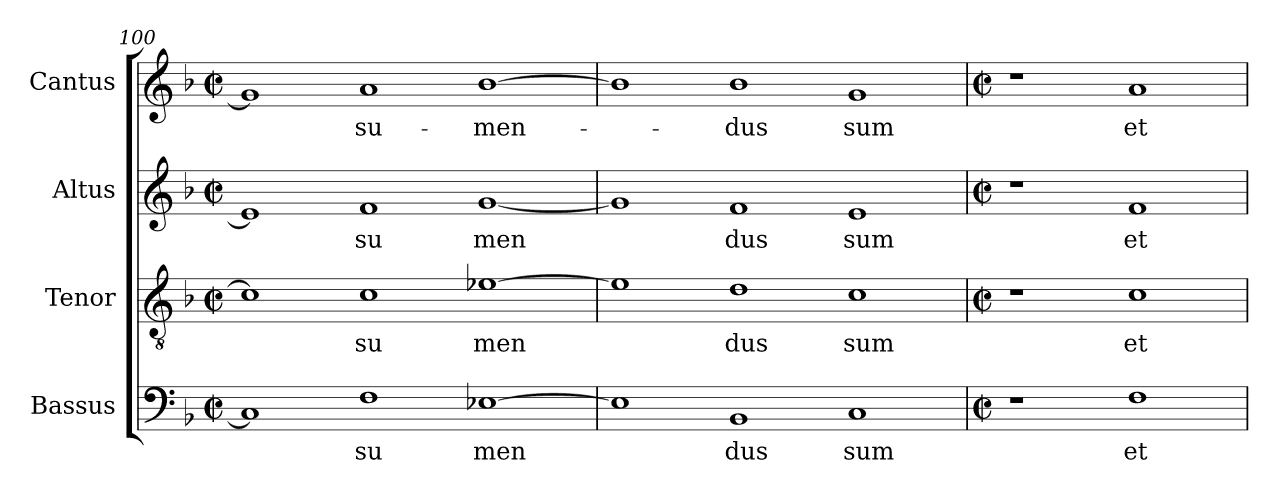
**kern	**text	**kern	**text	**kern	**text	**kern	**text
*part4	*part4	*part3	*part3	*part2	*part2	*part1	*part1
*staff4	*staff4	*staff3	*staff3	*staff2	*staff2	*staff1	*staff1
*I"Bassus	*	*I"Tenor	*	*I"Altus	*	*I"Cantus	*
*clefF4	*	*clefGv2	*	*clefG2	*	*clefG2	*
*k[b-]	*	*k[b-]	*	*k[b-]	*	*k[b-]	*
*F:	*	*F:	*	*F:	*	*F:	*
*M2/2	*	*M2/2	*	*M2/2	*	*M2/2	*
*met(c|)	*	*met(c|)	*	*met(c|)	*	*met(c|)	*
=100	=100	=100	=100	=100	=100	=100	=100
1C]	.	1c]	.	1e]	.	1g]	.
!	!LO:LY:b:cj	!	!LO:LY:b:cj	!	!LO:LY:b:cj	!	!LO:LY:b:cj
1F	su	1c	su	1f	su	1a	-su-
!	!LO:LY:b	!	!LO:LY:b	!	!LO:LY:b	!	!LO:LY:b
[>1E-X	men	[>1e-X	men	[<1g	men	[>1b-	-men-
=101	=101	=101	=101	=101	=101	=101	=101
1E-]	.	1e-]	.	1g]	.	1b-]	.
!	!LO:LY:b:cj	!	!LO:LY:b:cj	!	!LO:LY:b:cj	!	!LO:LY:b:cj
1BB-	dus	1d	dus	1f	dus	1b-	-dus
!	!LO:LY:b:cj	!	!LO:LY:b:cj	!	!LO:LY:b:cj	!	!LO:LY:b:cj
1C	sum	1c	sum	1e	sum	1g	sum
=102	=102	=102	=102	=102	=102	=102	=102
*M2/2	*	*M2/2	*	*M2/2	*	*M2/2	*
*met(c|)	*	*met(c|)	*	*met(c|)	*	*met(c|)	*
1r	.	1r	.	1r	.	1r	.
!	!LO:LY:b:cj	!	!LO:LY:b:cj	!	!LO:LY:b:cj	!	!LO:LY:b:cj
1F	et	1c	et	1f	et	1a	et
=	=	=	=	=	=	=	=
*-	*-	*-	*-	*-	*-	*-	*-
